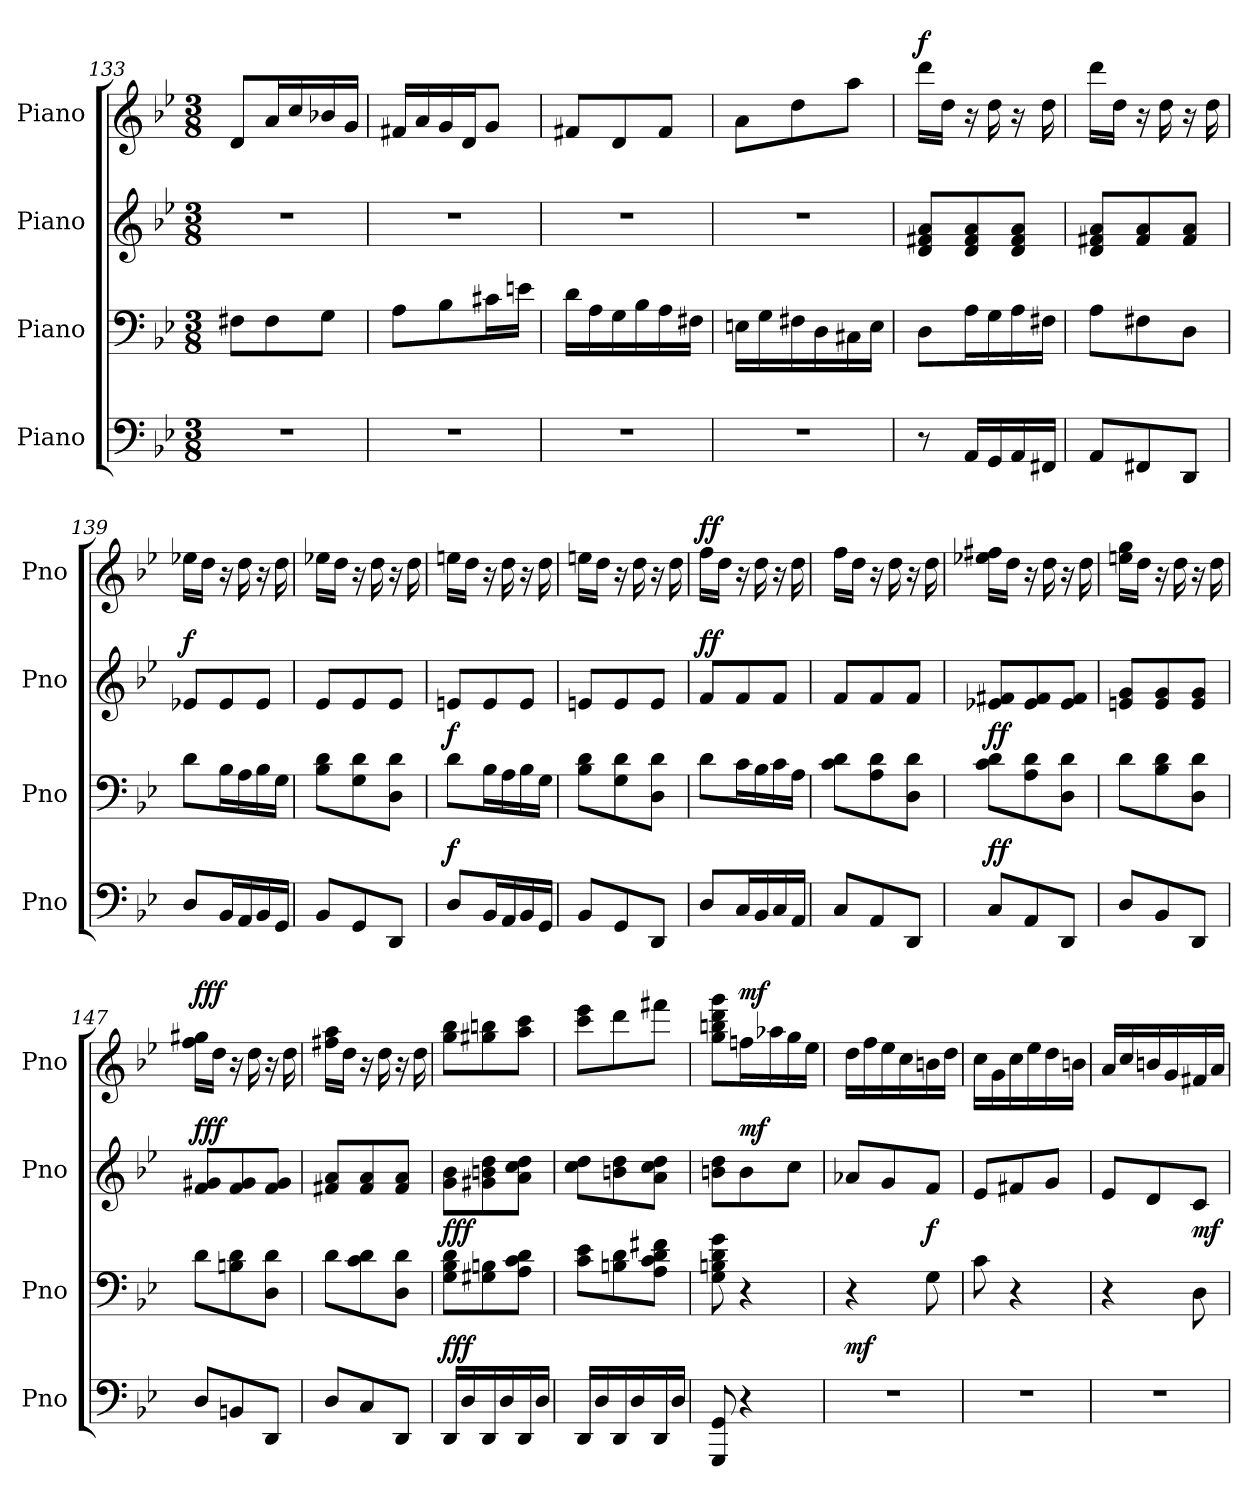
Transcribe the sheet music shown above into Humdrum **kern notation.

**kern	**dynam	**kern	**dynam	**kern	**dynam	**kern	**dynam
*part4	*part4	*part3	*part3	*part2	*part2	*part1	*part1
*staff4	*staff4	*staff3	*staff3	*staff2	*staff2	*staff1	*staff1
*I"Piano	*	*I"Piano	*	*I"Piano	*	*I"Piano	*
*I'Pno	*	*I'Pno	*	*I'Pno	*	*I'Pno	*
*clefF4	*	*clefF4	*	*clefG2	*	*clefG2	*
*k[b-e-]	*	*k[b-e-]	*	*k[b-e-]	*	*k[b-e-]	*
*B-:	*	*B-:	*	*B-:	*	*B-:	*
*M3/8	*	*M3/8	*	*M3/8	*	*M3/8	*
=133	=133	=133	=133	=133	=133	=133	=133
4.r	.	8F#X\L	.	4.r	.	8d/L	.
.	.	8F#\	.	.	.	16a/L	.
.	.	.	.	.	.	16cc/	.
.	.	8G\J	.	.	.	16b-X/	.
.	.	.	.	.	.	16g/JJ	.
=134	=134	=134	=134	=134	=134	=134	=134
4.r	.	8A\L	.	4.r	.	16f#X/LL	.
.	.	.	.	.	.	16a/	.
.	.	8B-\	.	.	.	16g/	.
.	.	.	.	.	.	16d/J	.
.	.	16c#X\L	.	.	.	8g/J	.
.	.	16en\JJ	.	.	.	.	.
=135	=135	=135	=135	=135	=135	=135	=135
4.r	.	16d\LL	.	4.r	.	8f#X/L	.
.	.	16A\	.	.	.	.	.
.	.	16G\	.	.	.	8d/	.
.	.	16B-\	.	.	.	.	.
.	.	16A\	.	.	.	8f#/J	.
.	.	16F#X\JJ	.	.	.	.	.
=136	=136	=136	=136	=136	=136	=136	=136
4.r	.	16En\LL	.	4.r	.	8a\L	.
.	.	16G\	.	.	.	.	.
.	.	16F#X\	.	.	.	8dd\	.
.	.	16D\	.	.	.	.	.
.	.	16C#X\	.	.	.	8aa\J	.
.	.	16E\JJ	.	.	.	.	.
!!LO:PB:g=z
=137	=137	=137	=137	=137	=137	=137	=137
!	!	!	!	!	!	!	!LO:DY:a
8r	.	8D\L	.	8d/ 8f#X/ 8a/L	.	16ddd\LL	f
.	.	.	.	.	.	16dd\JJ	.
16AA/LL	.	16A\L	.	8d/ 8f#/ 8a/	.	16r	.
16GG/	.	16G\	.	.	.	16dd\	.
16AA/	.	16A\	.	8d/ 8f#/ 8a/J	.	16r	.
16FF#X/JJ	.	16F#X\JJ	.	.	.	16dd\	.
=138	=138	=138	=138	=138	=138	=138	=138
8AA/L	.	8A\L	.	8d/ 8f#X/ 8a/L	.	16ddd\LL	.
.	.	.	.	.	.	16dd\JJ	.
8FF#X/	.	8F#X\	.	8f#/ 8a/	.	16r	.
.	.	.	.	.	.	16dd\	.
8DD/J	.	8D\J	.	8f#/ 8a/J	.	16r	.
.	.	.	.	.	.	16dd\	.
=139	=139	=139	=139	=139	=139	=139	=139
!	!	!	!	!	!LO:DY:a	!	!
8D/L	.	8d\L	.	8e-X/L	f	16ee-X\LL	.
.	.	.	.	.	.	16dd\JJ	.
16BB-/L	.	16B-\L	.	8e-/	.	16r	.
16AA/	.	16A\	.	.	.	16dd\	.
16BB-/	.	16B-\	.	8e-/J	.	16r	.
16GG/JJ	.	16G\JJ	.	.	.	16dd\	.
=140	=140	=140	=140	=140	=140	=140	=140
8BB-/L	.	8B-\ 8d\L	.	8e-/L	.	16ee-X\LL	.
.	.	.	.	.	.	16dd\JJ	.
8GG/	.	8G\ 8d\	.	8e-/	.	16r	.
.	.	.	.	.	.	16dd\	.
8DD/J	.	8D\ 8d\J	.	8e-/J	.	16r	.
.	.	.	.	.	.	16dd\	.
=141	=141	=141	=141	=141	=141	=141	=141
!	!LO:DY:a	!	!LO:DY:a	!	!	!	!
8D/L	f	8d\L	f	8en/L	.	16een\LL	.
.	.	.	.	.	.	16dd\JJ	.
16BB-/L	.	16B-\L	.	8e/	.	16r	.
16AA/	.	16A\	.	.	.	16dd\	.
16BB-/	.	16B-\	.	8e/J	.	16r	.
16GG/JJ	.	16G\JJ	.	.	.	16dd\	.
=142	=142	=142	=142	=142	=142	=142	=142
8BB-/L	.	8B-\ 8d\L	.	8en/L	.	16een\LL	.
.	.	.	.	.	.	16dd\JJ	.
8GG/	.	8G\ 8d\	.	8e/	.	16r	.
.	.	.	.	.	.	16dd\	.
8DD/J	.	8D\ 8d\J	.	8e/J	.	16r	.
.	.	.	.	.	.	16dd\	.
!!LO:PB:g=z
=143	=143	=143	=143	=143	=143	=143	=143
!	!	!	!	!	!LO:DY:a	!	!LO:DY:a
8D/L	.	8d\L	.	8f/L	ff	16ff\LL	ff
.	.	.	.	.	.	16dd\JJ	.
16C/L	.	16c\L	.	8f/	.	16r	.
16BB-/	.	16B-\	.	.	.	16dd\	.
16C/	.	16c\	.	8f/J	.	16r	.
16AA/JJ	.	16A\JJ	.	.	.	16dd\	.
!!LO:PB:g=z
=144	=144	=144	=144	=144	=144	=144	=144
8C/L	.	8c\ 8d\L	.	8f/L	.	16ff\LL	.
.	.	.	.	.	.	16dd\JJ	.
8AA/	.	8A\ 8d\	.	8f/	.	16r	.
.	.	.	.	.	.	16dd\	.
8DD/J	.	8D\ 8d\J	.	8f/J	.	16r	.
.	.	.	.	.	.	16dd\	.
=145	=145	=145	=145	=145	=145	=145	=145
!	!LO:DY:a	!	!LO:DY:a	!	!	!	!
8C/L	ff	8c\ 8d\L	ff	8e-X/ 8f#X/L	.	16ee-X\ 16ff#X\LL	.
.	.	.	.	.	.	16dd\JJ	.
8AA/	.	8A\ 8d\	.	8e-/ 8f#/	.	16r	.
.	.	.	.	.	.	16dd\	.
8DD/J	.	8D\ 8d\J	.	8e-/ 8f#/J	.	16r	.
.	.	.	.	.	.	16dd\	.
=146	=146	=146	=146	=146	=146	=146	=146
8D/L	.	8d\L	.	8en/ 8g/L	.	16een\ 16gg\LL	.
.	.	.	.	.	.	16dd\JJ	.
8BB-/	.	8B-\ 8d\	.	8e/ 8g/	.	16r	.
.	.	.	.	.	.	16dd\	.
8DD/J	.	8D\ 8d\J	.	8e/ 8g/J	.	16r	.
.	.	.	.	.	.	16dd\	.
=147	=147	=147	=147	=147	=147	=147	=147
!	!	!	!	!	!LO:DY:a	!	!LO:DY:a
8D/L	.	8d\L	.	8f/ 8g#X/L	fff	16ff\ 16gg#X\LL	fff
.	.	.	.	.	.	16dd\JJ	.
8BBn/	.	8Bn\ 8d\	.	8f/ 8g#/	.	16r	.
.	.	.	.	.	.	16dd\	.
8DD/J	.	8D\ 8d\J	.	8f/ 8g#/J	.	16r	.
.	.	.	.	.	.	16dd\	.
=148	=148	=148	=148	=148	=148	=148	=148
8D/L	.	8d\L	.	8f#X/ 8a/L	.	16ff#X\ 16aa\LL	.
.	.	.	.	.	.	16dd\JJ	.
8C/	.	8c\ 8d\	.	8f#/ 8a/	.	16r	.
.	.	.	.	.	.	16dd\	.
8DD/J	.	8D\ 8d\J	.	8f#/ 8a/J	.	16r	.
.	.	.	.	.	.	16dd\	.
=149	=149	=149	=149	=149	=149	=149	=149
!	!LO:DY:a	!	!LO:DY:a	!	!	!	!
16DD/LL	fff	8G\ 8B-\ 8d\L	fff	8g\ 8b-\L	.	8gg\ 8bb-\L	.
16D/	.	.	.	.	.	.	.
16DD/	.	8G#X\ 8Bn\	.	8g#X\ 8bn\ 8dd\	.	8gg#X\ 8bbn\	.
16D/	.	.	.	.	.	.	.
16DD/	.	8A\ 8c\ 8d\J	.	8a\ 8cc\ 8dd\J	.	8aa\ 8ccc\J	.
16D/JJ	.	.	.	.	.	.	.
=150	=150	=150	=150	=150	=150	=150	=150
16DD/LL	.	8c\ 8e-\L	.	8cc\ 8dd\L	.	8ccc\ 8eee-\L	.
16D/	.	.	.	.	.	.	.
16DD/	.	8Bn\ 8d\	.	8bn\ 8dd\	.	8ddd\	.
16D/	.	.	.	.	.	.	.
16DD/	.	8A\ 8c\ 8d\ 8f#X\J	.	8a\ 8cc\ 8dd\J	.	8fff#X\J	.
16D/JJ	.	.	.	.	.	.	.
!!LO:LB:g=z
=151	=151	=151	=151	=151	=151	=151	=151
8GGG/ 8GG/	.	8G\ 8Bn\ 8d\ 8g\	.	8bn\ 8dd\L	.	8gg\ 8bbn\ 8ddd\ 8ggg\L	.
!	!	!	!	!	!LO:DY:a	!	!LO:DY:a
4r	.	4r	.	8b\	mf	16ffn\L	mf
.	.	.	.	.	.	16aa-X\	.
.	.	.	.	8cc\J	.	16gg\	.
.	.	.	.	.	.	16ee-\JJ	.
=152	=152	=152	=152	=152	=152	=152	=152
!	!LO:DY:a	!	!	!	!	!	!
4.r	mf	4r	.	8a-X/L	.	16dd\LL	.
.	.	.	.	.	.	16ff\	.
.	.	.	.	8g/	.	16ee-\	.
.	.	.	.	.	.	16cc\	.
!	!	!	!LO:DY:a	!	!	!	!
.	.	8G\	f	8f/J	.	16bn\	.
.	.	.	.	.	.	16dd\JJ	.
=153	=153	=153	=153	=153	=153	=153	=153
4.r	.	8c\	.	8e-/L	.	16cc\LL	.
.	.	.	.	.	.	16g\	.
.	.	4r	.	8f#X/	.	16cc\	.
.	.	.	.	.	.	16ee-\	.
.	.	.	.	8g/J	.	16dd\	.
.	.	.	.	.	.	16bn\JJ	.
=154	=154	=154	=154	=154	=154	=154	=154
4.r	.	4r	.	8e-/L	.	16a/LL	.
.	.	.	.	.	.	16cc/	.
.	.	.	.	8d/	.	16bn/	.
.	.	.	.	.	.	16g/	.
!	!	!	!LO:DY:a	!	!	!	!
.	.	8D\	mf	8c/J	.	16f#X/	.
.	.	.	.	.	.	16a/JJ	.
=	=	=	=	=	=	=	=
*-	*-	*-	*-	*-	*-	*-	*-
